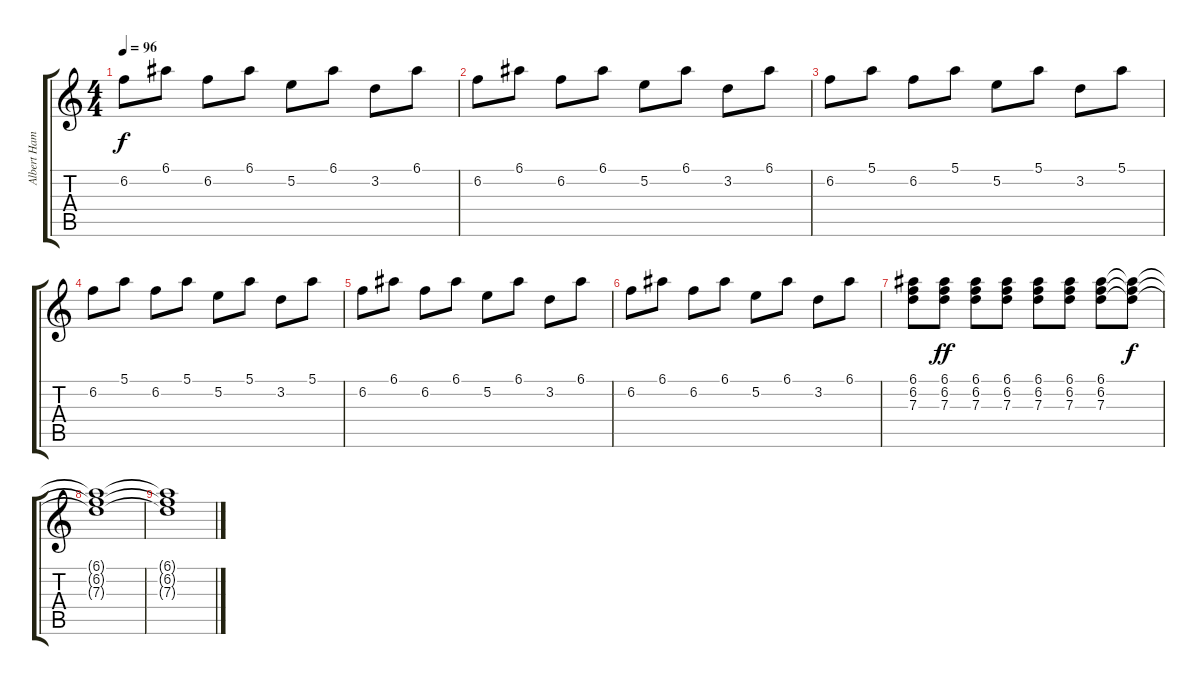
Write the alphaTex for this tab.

\track ("Albert Hammond Jr." "Albert Ham") {instrument distortionguitar}
\staff {score tabs}
\tuning (E4 B3 G3 D3 A2 E2) {hide}
\ts (4 4)
\tempo 96
\clef g2
\ks c
6.2.8{dy f} 6.1.8 6.2.8 6.1.8 5.2.8 6.1.8 3.2.8 6.1.8 |
6.2.8 6.1.8 6.2.8 6.1.8 5.2.8 6.1.8 3.2.8 6.1.8 |
6.2.8 5.1.8 6.2.8 5.1.8 5.2.8 5.1.8 3.2.8 5.1.8 |
6.2.8 5.1.8 6.2.8 5.1.8 5.2.8 5.1.8 3.2.8 5.1.8 |
6.2.8 6.1.8 6.2.8 6.1.8 5.2.8 6.1.8 3.2.8 6.1.8 |
6.2.8 6.1.8 6.2.8 6.1.8 5.2.8 6.1.8 3.2.8 6.1.8 |
(6.1 6.2 7.3).8 (6.1 6.2 7.3).8{dy ff} (6.1 6.2 7.3).8 (6.1 6.2 7.3).8 (6.1 6.2 7.3).8 (6.1 6.2 7.3).8 (6.1 6.2 7.3).8 (6.1{t} 6.2{t} 7.3{t}).8{dy f} |
(6.1{t} 6.2{t} 7.3{t}).1 |
(6.1{t} 6.2{t} 7.3{t}).1
